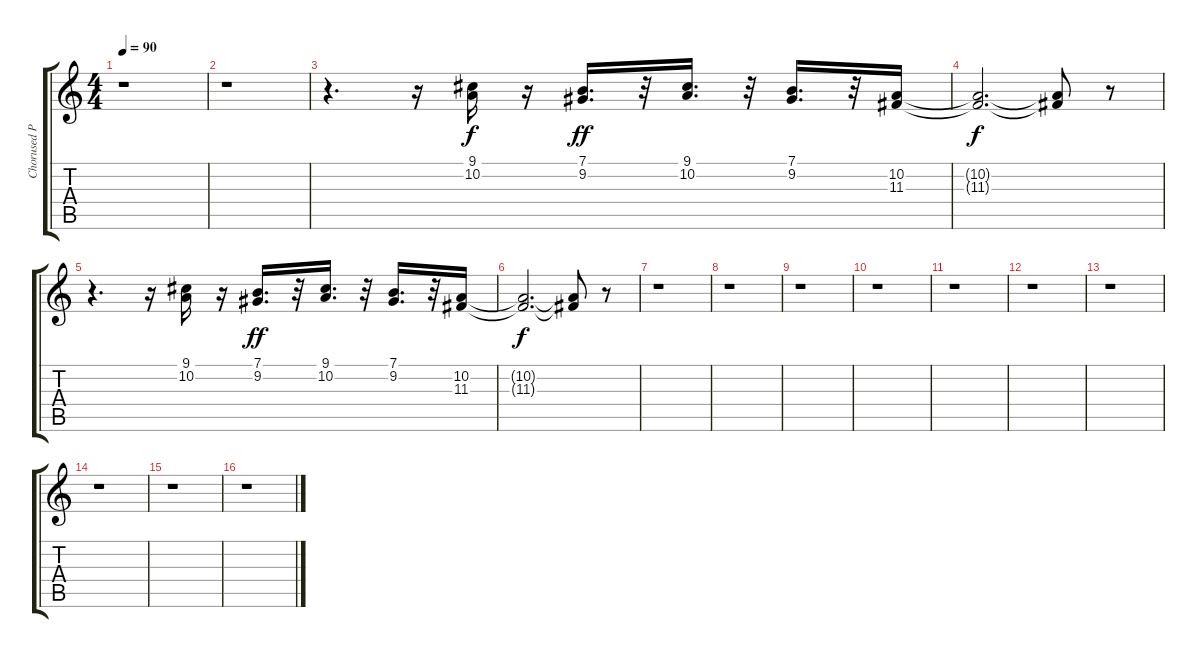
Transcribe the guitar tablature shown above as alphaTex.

\track ("Chorused Piano" "Chorused P") {instrument electricpiano2}
\staff {score tabs}
\tuning (E4 B3 G3 D3 A2 E2) {hide}
\ts (4 4)
\tempo 90
\clef g2
\ks c
r.1{dy f} |
r.1 |
r.4{d} r.16 (9.1 10.2).16 r.16 (7.1 9.2).16{d dy ff} r.32 (9.1 10.2).16{d} r.32 (7.1 9.2).16{d} r.32 (10.2 11.3).16 |
(10.2{t} 11.3{t}).2{d dy f} (10.2{t} 11.3{t}).8 r.8 |
r.4{d} r.16 (9.1 10.2).16 r.16 (7.1 9.2).16{d dy ff} r.32 (9.1 10.2).16{d} r.32 (7.1 9.2).16{d} r.32 (10.2 11.3).16 |
(10.2{t} 11.3{t}).2{d dy f} (10.2{t} 11.3{t}).8 r.8 |
r.1 |
r.1 |
r.1 |
r.1 |
r.1 |
r.1 |
r.1 |
r.1 |
r.1 |
r.1
